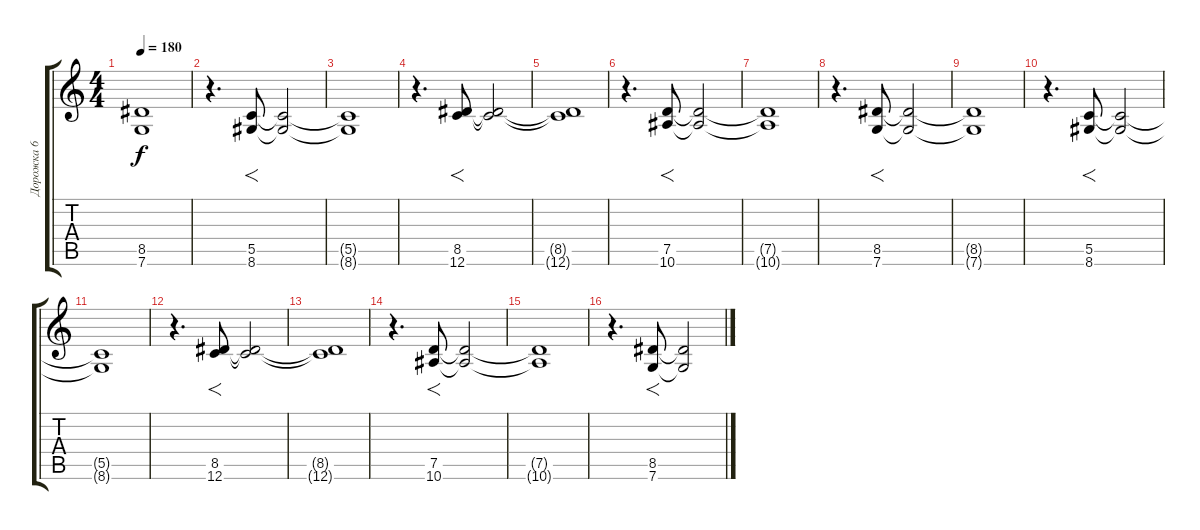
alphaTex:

\track ("Дорожка 6" "Дорожка 6") {instrument overdrivenguitar}
\staff {score tabs}
\tuning (D4 A3 F3 C3 G2 C2) {hide}
\ts (4 4)
\tempo 180
\clef g2
\ks c
(8.5{t} 7.6{t}).1{dy f} |
r.4{d} (5.5 8.6).8{f} (5.5{t} 8.6{t}).2 |
(5.5{t} 8.6{t}).1 |
r.4{d} (8.5 12.6).8{f} (8.5{t} 12.6{t}).2 |
(8.5{t} 12.6{t}).1 |
r.4{d} (7.5 10.6).8{f} (7.5{t} 10.6{t}).2 |
(7.5{t} 10.6{t}).1 |
r.4{d} (8.5 7.6).8{f} (8.5{t} 7.6{t}).2 |
(8.5{t} 7.6{t}).1 |
r.4{d} (5.5 8.6).8{f} (5.5{t} 8.6{t}).2 |
(5.5{t} 8.6{t}).1 |
r.4{d} (8.5 12.6).8{f} (8.5{t} 12.6{t}).2 |
(8.5{t} 12.6{t}).1 |
r.4{d} (7.5 10.6).8{f} (7.5{t} 10.6{t}).2 |
(7.5{t} 10.6{t}).1 |
r.4{d} (8.5 7.6).8{f} (8.5{t} 7.6{t}).2
